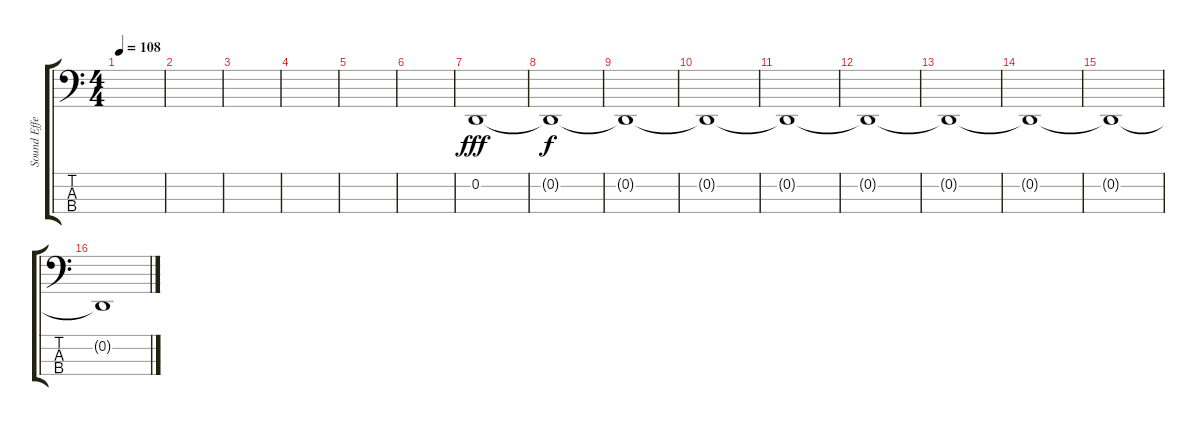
\track ("Sound Effect" "Sound Effe") {instrument pad8sweep}
\staff {score tabs}
\tuning (G2 D2 A1 E1) {hide}
\ts (4 4)
\tempo 108
\clef f4
\ks c
|
|
|
|
|
|
0.2.1{dy fff} |
0.2{t}.1{dy f} |
0.2{t}.1 |
0.2{t}.1 |
0.2{t}.1 |
0.2{t}.1 |
0.2{t}.1 |
0.2{t}.1 |
0.2{t}.1 |
0.2{t}.1
